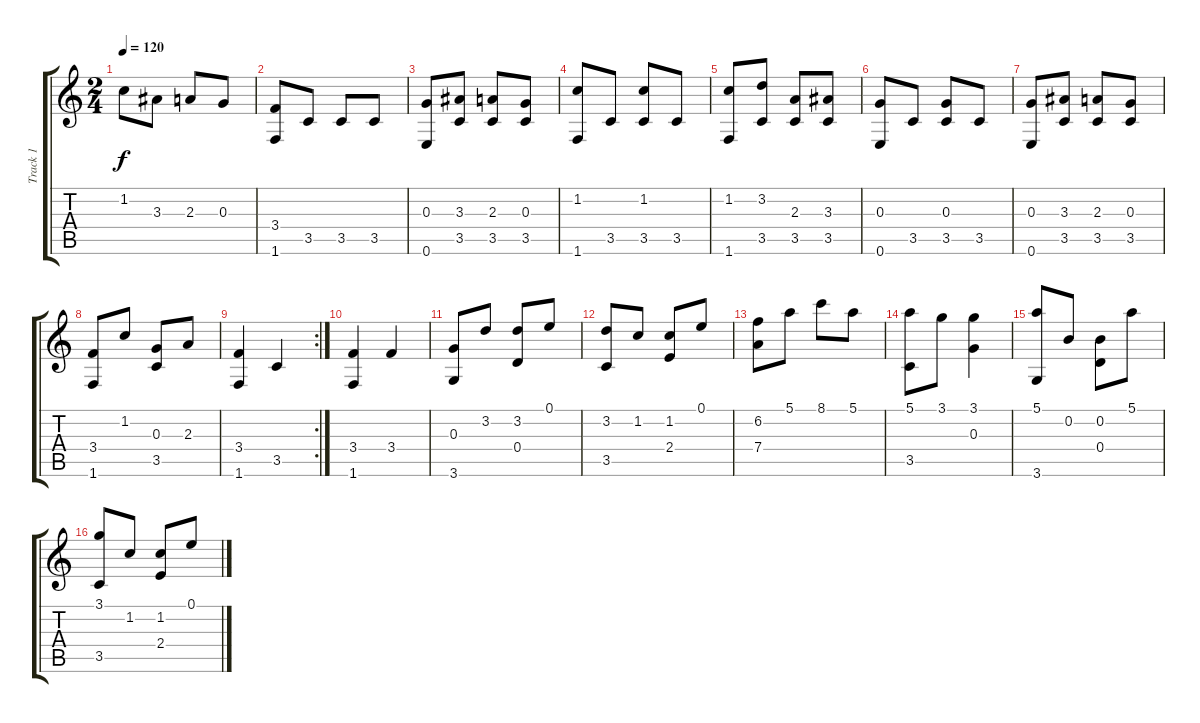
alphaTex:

\track ("Track 1" "Track 1") {instrument acousticguitarsteel}
\staff {score tabs}
\tuning (E4 B3 G3 D3 A2 E2) {hide}
\ts (2 4)
\tempo 120
\clef g2
\ks c
1.2.8{dy f} 3.3.8 2.3.8 0.3.8 |
(3.4 1.6).8 3.5.8 3.5.8 3.5.8 |
(0.3 0.6).8 (3.3 3.5).8 (2.3 3.5).8 (0.3 3.5).8 |
(1.2 1.6).8 3.5.8 (1.2 3.5).8 3.5.8 |
(1.2 1.6).8 (3.2 3.5).8 (2.3 3.5).8 (3.3 3.5).8 |
(0.3 0.6).8 3.5.8 (0.3 3.5).8 3.5.8 |
(0.3 0.6).8 (3.3 3.5).8 (2.3 3.5).8 (0.3 3.5).8 |
(3.4 1.6).8 1.2.8 (0.3 3.5).8 2.3.8 |
\rc 2
(3.4 1.6).4 3.5.4 |
(3.4 1.6).4 3.4.4 |
(0.3 3.6).8 3.2.8 (3.2 0.4).8 0.1.8 |
(3.2 3.5).8 1.2.8 (1.2 2.4).8 0.1.8 |
(6.2 7.4).8 5.1.8 8.1.8 5.1.8 |
(5.1 3.5).8 3.1.8 (3.1 0.3).4 |
(5.1 3.6).8 0.2.8 (0.2 0.4).8 5.1.8 |
(3.1 3.5).8 1.2.8 (1.2 2.4).8 0.1.8
